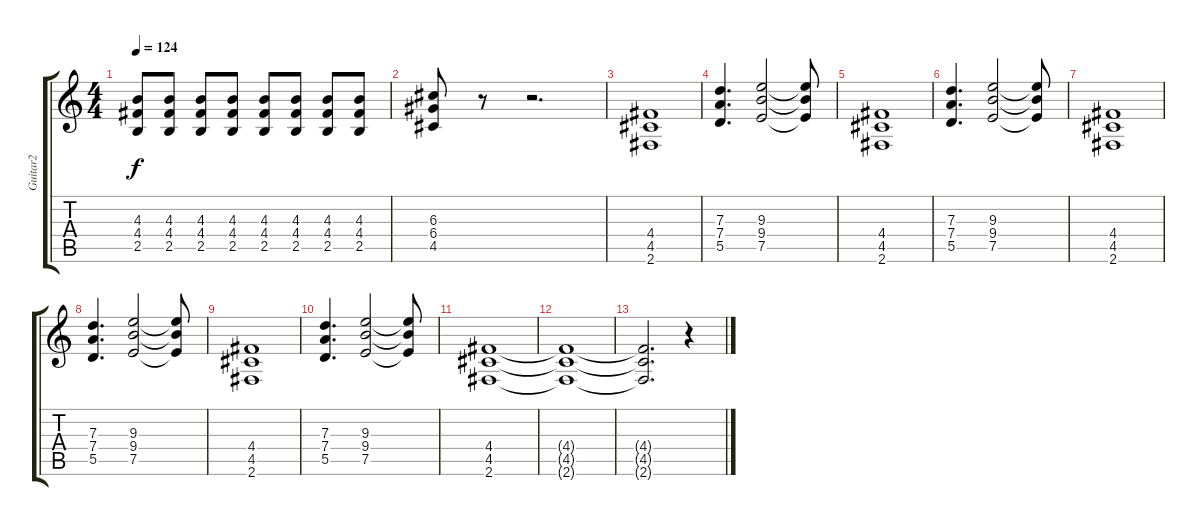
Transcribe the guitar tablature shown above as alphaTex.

\track ("Guitar2" "Guitar2") {instrument distortionguitar}
\staff {score tabs}
\tuning (E4 B3 G3 D3 A2 E2) {hide}
\ts (4 4)
\tempo 124
\clef g2
\ks c
(4.3 4.4 2.5).8{dy f} (4.3 4.4 2.5).8 (4.3 4.4 2.5).8 (4.3 4.4 2.5).8 (4.3 4.4 2.5).8 (4.3 4.4 2.5).8 (4.3 4.4 2.5).8 (4.3 4.4 2.5).8 |
(6.3 6.4 4.5).8 r.8 r.2{d} |
(4.4 4.5 2.6).1 |
(7.3 7.4 5.5).4{d} (9.3 9.4 7.5).2 (9.3{t} 9.4{t} 7.5{t}).8 |
(4.4 4.5 2.6).1 |
(7.3 7.4 5.5).4{d} (9.3 9.4 7.5).2 (9.3{t} 9.4{t} 7.5{t}).8 |
(4.4 4.5 2.6).1 |
(7.3 7.4 5.5).4{d} (9.3 9.4 7.5).2 (9.3{t} 9.4{t} 7.5{t}).8 |
(4.4 4.5 2.6).1 |
(7.3 7.4 5.5).4{d} (9.3 9.4 7.5).2 (9.3{t} 9.4{t} 7.5{t}).8 |
(4.4 4.5 2.6).1 |
(4.4{t} 4.5{t} 2.6{t}).1 |
(4.4{t} 4.5{t} 2.6{t}).2{d} r.4
